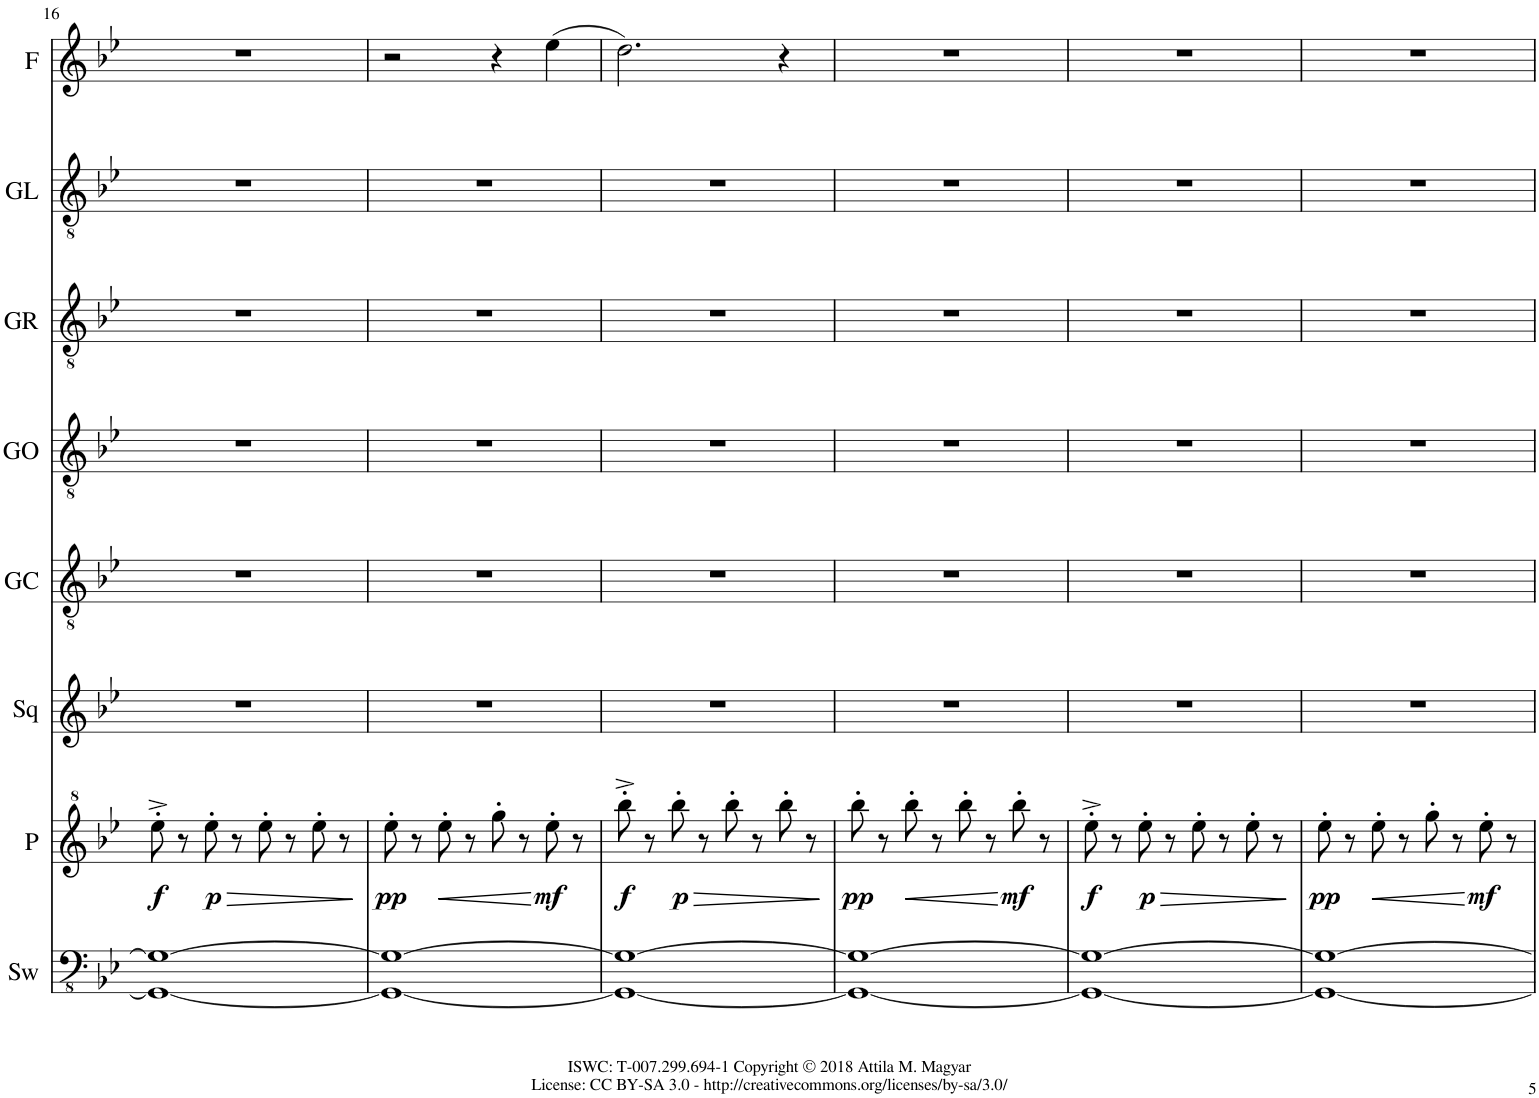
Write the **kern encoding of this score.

**kern	**kern	**dynam	**kern	**kern	**kern	**kern	**kern	**kern
*part8	*part7	*part7	*part6	*part5	*part4	*part3	*part2	*part1
*staff8	*staff7	*staff7	*staff6	*staff5	*staff4	*staff3	*staff2	*staff1
*I"Saw	*I"Piano	*	*I"Square	*I"Guitar Center	*I"Guitar Outro	*I"Guitar Right	*I"Guitar Left	*I"Flute
*I'Sw	*I'P	*	*I'Sq	*I'GC	*I'GO	*I'GR	*I'GL	*I'F
!!LO:PB:g=z
*clefFv4	*clefG^2	*	*clefG2	*clefGv2	*clefGv2	*clefGv2	*clefGv2	*clefG2
*k[b-e-]	*k[b-e-]	*	*k[b-e-]	*k[b-e-]	*k[b-e-]	*k[b-e-]	*k[b-e-]	*k[b-e-]
*M4/4	*M4/4	*	*M4/4	*M4/4	*M4/4	*M4/4	*M4/4	*M4/4
=16	=16	=16	=16	=16	=16	=16	=16	=16
!	!	!LO:DY:b	!	!	!	!	!	!
1GGG_ 1GG_	8eee-'^\	f	1r	1r	1r	1r	1r	1r
.	8r	.	.	.	.	.	.	.
!	!	!LO:HP:b	!	!	!	!	!	!
!	!	!LO:DY:n=1:b	!	!	!	!	!	!
.	8eee-'\	> p	.	.	.	.	.	.
.	8r	.	.	.	.	.	.	.
.	8eee-'\	.	.	.	.	.	.	.
.	8r	.	.	.	.	.	.	.
.	8eee-'\	.	.	.	.	.	.	.
.	8r	.	.	.	.	.	.	.
=17	=17	=17	=17	=17	=17	=17	=17	=17
!	!	!LO:DY:b	!	!	!	!	!	!
1GGG_ 1GG_	8eee-'\	pp	1r	1r	1r	1r	1r	2r
.	8r	]	.	.	.	.	.	.
!	!	!LO:HP:b	!	!	!	!	!	!
.	8eee-'\	<	.	.	.	.	.	.
.	8r	.	.	.	.	.	.	.
.	8ggg'\	.	.	.	.	.	.	4r
.	8r	.	.	.	.	.	.	.
!	!	!LO:DY:b	!	!	!	!	!	!
.	8eee-'\	mf	.	.	.	.	.	(4ee-\
.	8r	[	.	.	.	.	.	.
=18	=18	=18	=18	=18	=18	=18	=18	=18
!	!	!LO:DY:b	!	!	!	!	!	!
1GGG_ 1GG_	8bbb-'^\	f	1r	1r	1r	1r	1r	2.dd\)
.	8r	.	.	.	.	.	.	.
!	!	!LO:HP:b	!	!	!	!	!	!
!	!	!LO:DY:n=1:b	!	!	!	!	!	!
.	8bbb-'\	> p	.	.	.	.	.	.
.	8r	.	.	.	.	.	.	.
.	8bbb-'\	.	.	.	.	.	.	.
.	8r	.	.	.	.	.	.	.
.	8bbb-'\	.	.	.	.	.	.	4r
.	8r	.	.	.	.	.	.	.
=19	=19	=19	=19	=19	=19	=19	=19	=19
!	!	!LO:DY:b	!	!	!	!	!	!
1GGG_ 1GG_	8bbb-'\	pp	1r	1r	1r	1r	1r	1r
.	8r	]	.	.	.	.	.	.
!	!	!LO:HP:b	!	!	!	!	!	!
.	8bbb-'\	<	.	.	.	.	.	.
.	8r	.	.	.	.	.	.	.
.	8bbb-'\	.	.	.	.	.	.	.
.	8r	.	.	.	.	.	.	.
!	!	!LO:DY:b	!	!	!	!	!	!
.	8bbb-'\	mf	.	.	.	.	.	.
.	8r	[	.	.	.	.	.	.
=20	=20	=20	=20	=20	=20	=20	=20	=20
!	!	!LO:DY:b	!	!	!	!	!	!
1GGG_ 1GG_	8eee-'^\	f	1r	1r	1r	1r	1r	1r
.	8r	.	.	.	.	.	.	.
!	!	!LO:HP:b	!	!	!	!	!	!
!	!	!LO:DY:n=1:b	!	!	!	!	!	!
.	8eee-'\	> p	.	.	.	.	.	.
.	8r	.	.	.	.	.	.	.
.	8eee-'\	.	.	.	.	.	.	.
.	8r	.	.	.	.	.	.	.
.	8eee-'\	.	.	.	.	.	.	.
.	8r	.	.	.	.	.	.	.
=21	=21	=21	=21	=21	=21	=21	=21	=21
!	!	!LO:DY:b	!	!	!	!	!	!
1GGG_ 1GG_	8eee-'\	pp	1r	1r	1r	1r	1r	1r
.	8r	]	.	.	.	.	.	.
!	!	!LO:HP:b	!	!	!	!	!	!
.	8eee-'\	<	.	.	.	.	.	.
.	8r	.	.	.	.	.	.	.
.	8ggg'\	.	.	.	.	.	.	.
.	8r	.	.	.	.	.	.	.
!	!	!LO:DY:b	!	!	!	!	!	!
.	8eee-'\	mf	.	.	.	.	.	.
.	8r	[	.	.	.	.	.	.
=	=	=	=	=	=	=	=	=
*-	*-	*-	*-	*-	*-	*-	*-	*-
